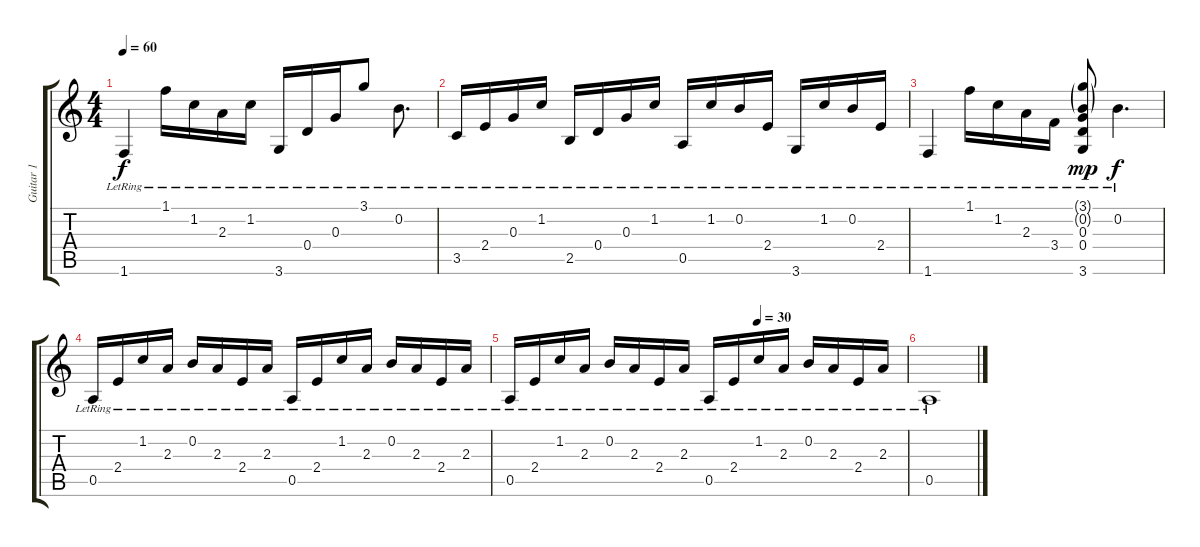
\track ("Guitar 1" "Guitar 1") {instrument acousticguitarsteel}
\staff {score tabs}
\tuning (E4 B3 G3 D3 A2 E2) {hide}
\ts (4 4)
\tempo 60
\clef g2
\ks c
1.6{lr}.4{dy f} 1.1{lr}.16 1.2{lr}.16 2.3{lr}.16 1.2{lr}.16 3.6{lr}.16 0.4{lr}.16 0.3{lr}.16 3.1{lr}.8 0.2{lr}.8{d} |
3.5{lr}.16 2.4{lr}.16 0.3{lr}.16 1.2{lr}.16 2.5{lr}.16 0.4{lr}.16 0.3{lr}.16 1.2{lr}.16 0.5{lr}.16 1.2{lr}.16 0.2{lr}.16 2.4{lr}.16 3.6{lr}.16 1.2{lr}.16 0.2{lr}.16 2.4{lr}.16 |
1.6{lr}.4 1.1{lr}.16 1.2{lr}.16 2.3{lr}.16 3.4{lr}.16 (3.1{g lr} 0.2{g lr} 0.3{lr} 0.4{lr} 3.6).8{dy mp} 0.2{lr}.4{d dy f} |
0.5{lr}.16 2.4{lr}.16 1.2{lr}.16 2.3{lr}.16 0.2{lr}.16 2.3{lr}.16 2.4{lr}.16 2.3{lr}.16 0.5{lr}.16 2.4{lr}.16 1.2{lr}.16 2.3{lr}.16 0.2{lr}.16 2.3{lr}.16 2.4{lr}.16 2.3{lr}.16 |
\tempo (30 0.625)
0.5{lr}.16 2.4{lr}.16 1.2{lr}.16 2.3{lr}.16 0.2{lr}.16 2.3{lr}.16 2.4{lr}.16 2.3{lr}.16 0.5{lr}.16 2.4{lr}.16 1.2{lr}.16 2.3{lr}.16 0.2{lr}.16 2.3{lr}.16 2.4{lr}.16 2.3{lr}.16 |
0.5{lr}.1
